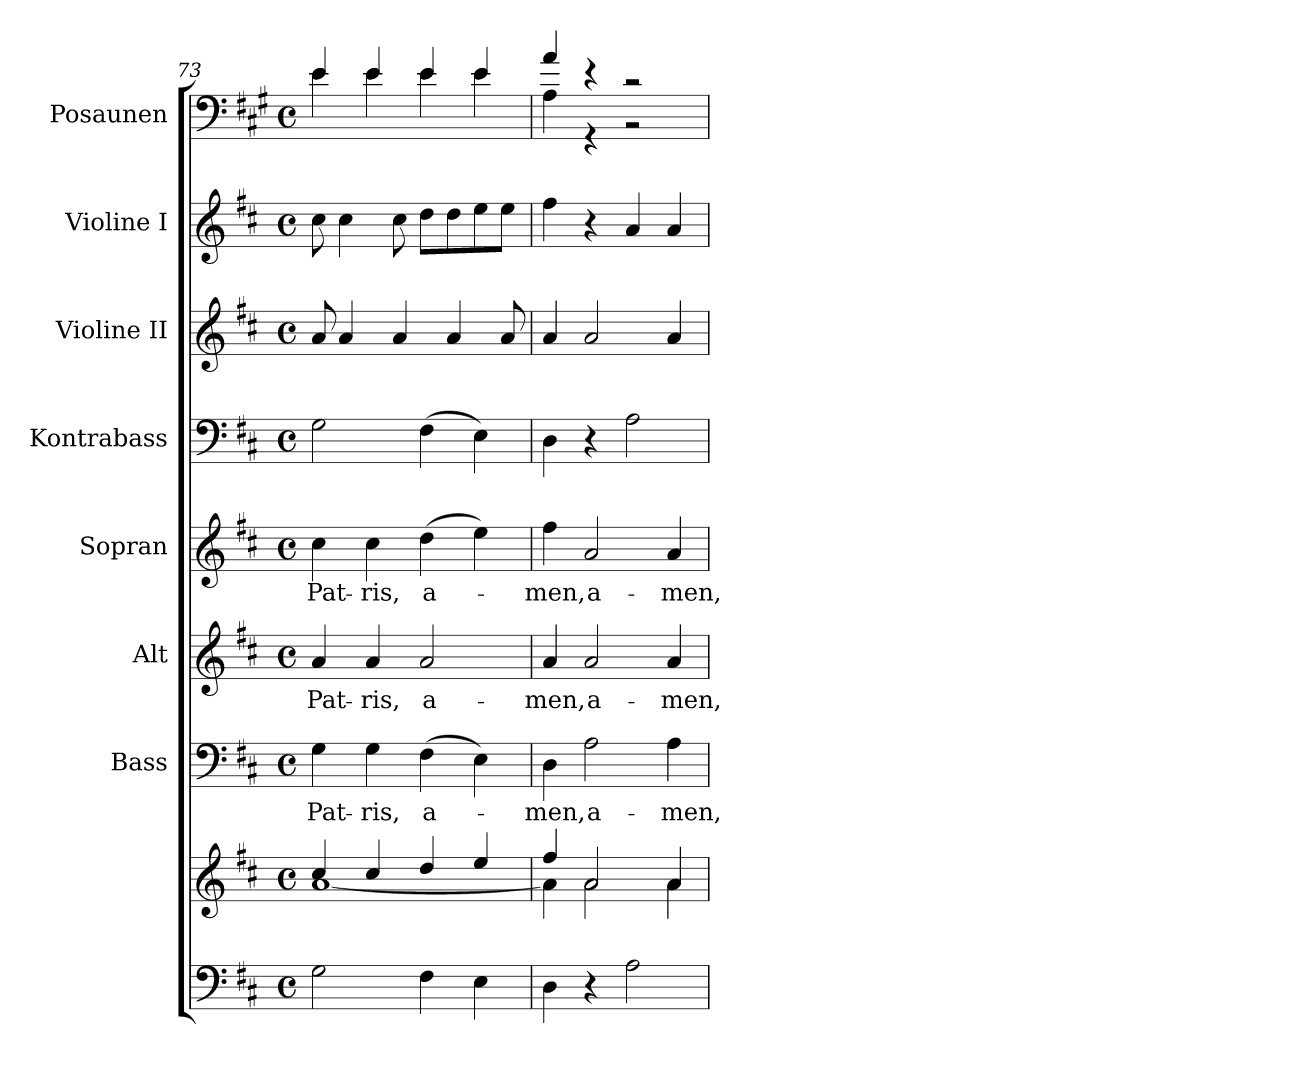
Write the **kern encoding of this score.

**kern	**kern	**kern	**text	**kern	**text	**kern	**text	**kern	**kern	**kern	**kern
*part8	*part8	*part7	*part7	*part6	*part6	*part5	*part5	*part4	*part3	*part2	*part1
*staff9	*staff8	*staff7	*staff7	*staff6	*staff6	*staff5	*staff5	*staff4	*staff3	*staff2	*staff1
*	*	*I"Bass	*	*I"Alt	*	*I"Sopran	*	*I"Kontrabass	*I"Violine II	*I"Violine I	*I"Posaunen
*	*	*I'B.	*	*I'A.	*	*I'S.	*	*I'Kb.	*I'Vl. II	*I'Vl. I	*I'Pos.
*clefF4	*clefG2	*clefF4	*	*clefG2	*	*clefG2	*	*clefF4	*clefG2	*clefG2	*clefF4
*	*	*	*	*	*	*	*	*ITrd7c12	*	*	*ITrd4c7
*k[f#c#]	*k[f#c#]	*k[f#c#]	*	*k[f#c#]	*	*k[f#c#]	*	*k[f#c#]	*k[f#c#]	*k[f#c#]	*k[f#c#]
*D:	*D:	*D:	*	*D:	*	*D:	*	*D:	*D:	*D:	*D:
*M4/4	*M4/4	*M4/4	*	*M4/4	*	*M4/4	*	*M4/4	*M4/4	*M4/4	*M4/4
*met(c)	*met(c)	*met(c)	*	*met(c)	*	*met(c)	*	*met(c)	*met(c)	*met(c)	*met(c)
=73	=73	=73	=73	=73	=73	=73	=73	=73	=73	=73	=73
*	*^	*	*	*	*	*	*	*	*	*	*
!	!	!	!	!LO:LY:b	!	!LO:LY:b	!	!LO:LY:b	!	!	!	!
*	*	*	*	*	*	*	*	*	*	*	*	*^
2G\	4cc#/	[<1a	4G\	Pat-	4a/	Pat-	4cc#\	Pat-	2GG\	8a/	8cc#\	4A/	4A\
.	.	.	.	.	.	.	.	.	.	4a/	4cc#\	.	.
!	!	!	!	!LO:LY:b	!	!LO:LY:b	!	!LO:LY:b	!	!	!	!	!
.	4cc#/	.	4G\	-ris,	4a/	-ris,	4cc#\	-ris,	.	.	.	4A/	4A\
.	.	.	.	.	.	.	.	.	.	4a/	8cc#\	.	.
!	!	!	!	!LO:LY:b	!	!LO:LY:b	!	!LO:LY:b	!	!	!	!	!
4F#\	4dd/	.	(>4F#\	a-	2a/	a-	(>4dd\	a-	(>4FF#\	.	8dd\L	4A/	4A\
.	.	.	.	.	.	.	.	.	.	4a/	8dd\	.	.
4E\	4ee/	.	4E\)	.	.	.	4ee\)	.	4EE\)	.	8ee\	4A/	4A\
.	.	.	.	.	.	.	.	.	.	8a/	8ee\J	.	.
=74	=74	=74	=74	=74	=74	=74	=74	=74	=74	=74	=74	=74	=74
!	!	!	!	!LO:LY:b	!	!LO:LY:b	!	!LO:LY:b	!	!	!	!	!
4D\	4ff#/	4a\]	4D\	-men,	4a/	-men,	4ff#\	-men,	4DD\	4a/	4ff#\	4d/	4D\
!	!	!	!	!LO:LY:b	!	!LO:LY:b	!	!LO:LY:b	!	!	!	!	!
4r	2a/	2a\	2A\	a-	2a/	a-	2a/	a-	4r	2a/	4r	4r	4r
2A\	.	.	.	.	.	.	.	.	2AA\	.	4a/	2r	2r
!	!	!	!	!LO:LY:b	!	!LO:LY:b	!	!LO:LY:b	!	!	!	!	!
.	4a/	4a\	4A\	-men,	4a/	-men,	4a/	-men,	.	4a/	4a/	.	.
*	*v	*v	*	*	*	*	*	*	*	*	*	*v	*v
=	=	=	=	=	=	=	=	=	=	=	=
*-	*-	*-	*-	*-	*-	*-	*-	*-	*-	*-	*-
